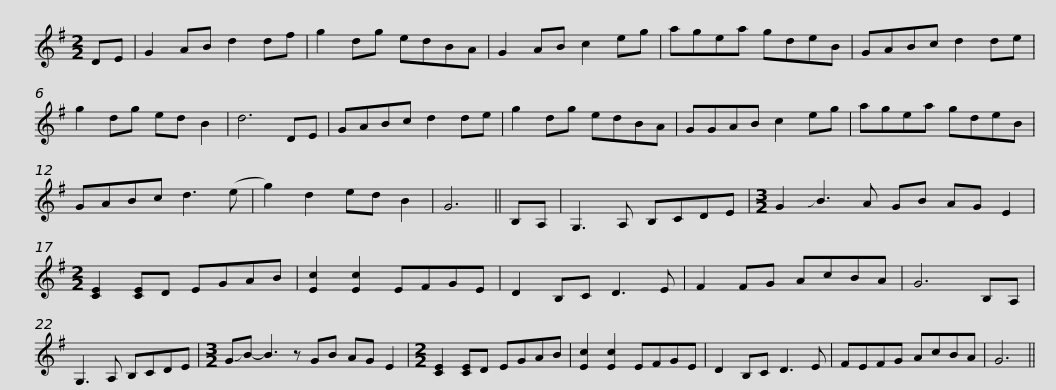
X:1
L:1/8
M:2/2
I:linebreak $
K:G
V:1 treble
V:1
 DE | G2 AB d2 df | g2 dg edBA | G2 AB c2 eg | agea gdeB | %5
 GABc d2 de | g2 dg ed B2 |$ d6 DE | GABc d2 de | g2 dg edBA | %10
 GGAB c2 eg | agea gdeB | GABc d3 (e | g2) d2 ed B2 |$ G6 || %15
 B,A, | G,3 A, B,CDE |[M:3/2] G2 !slide!B3 A GB AG E2 |[M:2/2] [CE]2 [CE]D EGAB | [Ec]2 [Ec]2 EFGE |$ %20
 D2 B,C D3 E | F2 FG AcBA | G6 B,A, | G,3 A, B,CDE |[M:3/2] G!slide!B- B3 z GB AG E2 |$ %25
[M:2/2] [CE]2 [CE]D EGAB | [Ec]2 [Ec]2 EFGE | D2 B,C D3 E | FEFG AcBA | G6 || %30
